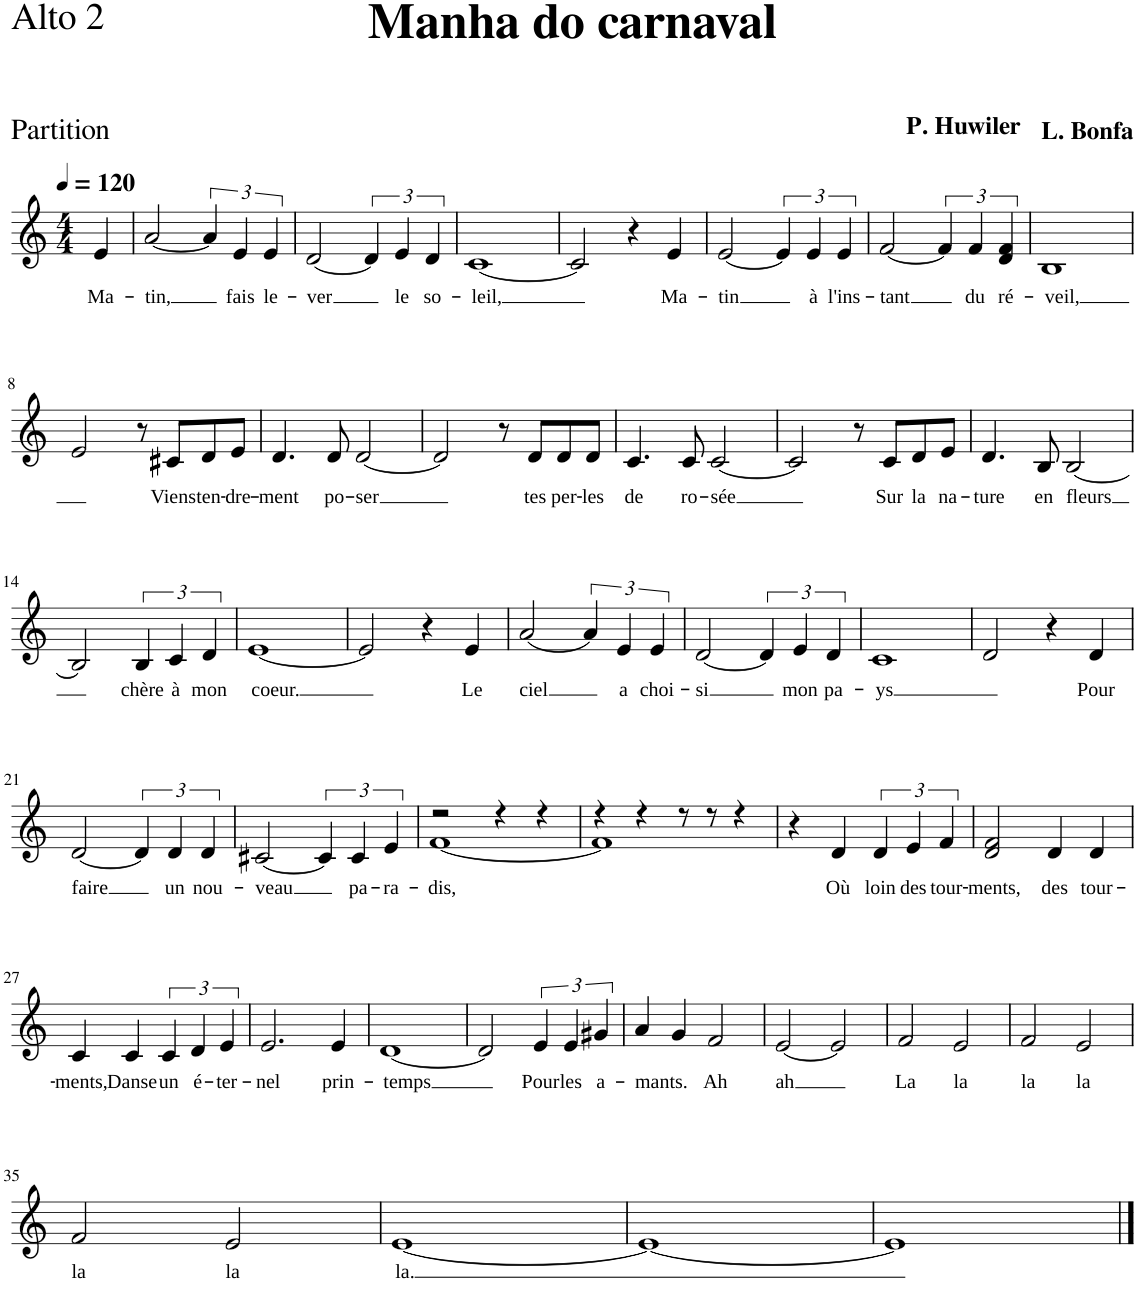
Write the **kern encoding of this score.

**kern	**text
*part1	*part1
*staff1	*staff1
*I"Alto 2	*
*I'Alto 2	*
*clefG2	*
*k[]	*
*M4/4	*
*MM120	*
=	=
!	!LO:LY:b
4e/	Ma-
=1	=1
!	!LO:LY:b
[2a/	-tin,
6a/]	.
!	!LO:LY:b
6e/	fais
!	!LO:LY:b
6e/	le-
=2	=2
!	!LO:LY:b
[2d/	-ver
6d/]	.
!	!LO:LY:b
6e/	le
!	!LO:LY:b
6d/	so-
=3	=3
!	!LO:LY:b
[1c	-leil,
=4	=4
2c/]	.
4r	.
!	!LO:LY:b
4e/	Ma-
=5	=5
!	!LO:LY:b
[2e/	-tin
6e/]	.
!	!LO:LY:b
6e/	à
!	!LO:LY:b
6e/	l'ins-
=6	=6
!	!LO:LY:b
[2f/	-tant
6f/]	.
!	!LO:LY:b
6f/	du
!	!LO:LY:b
6d/ 6f/	ré-
=7	=7
!	!LO:LY:b
1B	-veil,
!!LO:LB:g=z
=8	=8
2e/	.
8r	.
!	!LO:LY:b
8c#X/L	Viens
!	!LO:LY:b
8d/	ten-
!	!LO:LY:b
8e/J	-dre-
=9	=9
!	!LO:LY:b
4.d/	-ment
!	!LO:LY:b
8d/	po-
!	!LO:LY:b
[2d/	-ser
=10	=10
2d/]	.
8r	.
!	!LO:LY:b
8d/L	tes
!	!LO:LY:b
8d/	per-
!	!LO:LY:b
8d/J	-les
=11	=11
!	!LO:LY:b
4.c/	de
!	!LO:LY:b
8c/	ro-
!	!LO:LY:b
[2c/	-sée
=12	=12
2c/]	.
8r	.
!	!LO:LY:b
8c/L	Sur
!	!LO:LY:b
8d/	la
!	!LO:LY:b
8e/J	na-
=13	=13
!	!LO:LY:b
4.d/	-ture
!	!LO:LY:b
8B/	en
!	!LO:LY:b
[2B/	fleurs
!!LO:LB:g=z
=14	=14
2B/]	.
!	!LO:LY:b
6B/	chère
!	!LO:LY:b
6c/	à
!	!LO:LY:b
6d/	mon
=15	=15
!	!LO:LY:b
[1e	coeur.
=16	=16
2e/]	.
4r	.
!	!LO:LY:b
4e/	Le
=17	=17
!	!LO:LY:b
[2a/	ciel
6a/]	.
!	!LO:LY:b
6e/	a
!	!LO:LY:b
6e/	choi-
=18	=18
!	!LO:LY:b
[2d/	-si
6d/]	.
!	!LO:LY:b
6e/	mon
!	!LO:LY:b
6d/	pa-
=19	=19
!	!LO:LY:b
1c	-ys
=20	=20
2d/	.
4r	.
!	!LO:LY:b
4d/	Pour
!!LO:LB:g=z
=21	=21
!	!LO:LY:b
[2d/	faire
6d/]	.
!	!LO:LY:b
6d/	un
!	!LO:LY:b
6d/	nou-
=22	=22
!	!LO:LY:b
[2c#X/	-veau
6c#/]	.
!	!LO:LY:b
6c#/	pa-
!	!LO:LY:b
6e/	-ra-
=23	=23
!	!LO:LY:b
*^	*
2r	[<1f	-dis,
4r	.	.
4r	.	.
=24	=24	=24
4r	1f]	.
4r	.	.
8r	.	.
8r	.	.
4r	.	.
*v	*v	*
=25	=25
4r	.
!	!LO:LY:b
4d/	Où
!	!LO:LY:b
6d/	loin
!	!LO:LY:b
6e/	des
!	!LO:LY:b
6f/	tour-
=26	=26
!	!LO:LY:b
2d/ 2f/	-ments,
!	!LO:LY:b
4d/	des
!	!LO:LY:b
4d/	tour-
!!LO:LB:g=z
=27	=27
!	!LO:LY:b
4c/	-ments,
!	!LO:LY:b
4c/	Danse
!	!LO:LY:b
6c/	un
!	!LO:LY:b
6d/	é-
!	!LO:LY:b
6e/	-ter-
=28	=28
!	!LO:LY:b
2.e/	-nel
!	!LO:LY:b
4e/	prin-
=29	=29
!	!LO:LY:b
[1d	-temps
=30	=30
2d/]	.
!	!LO:LY:b
6e/	Pour
!	!LO:LY:b
6e/	les
!	!LO:LY:b
6g#X/	a-
=31	=31
!	!LO:LY:b
4a/	-mants.
4g/	.
!	!LO:LY:b
2f/	Ah
=32	=32
!	!LO:LY:b
[2e/	ah
2e/]	.
=33	=33
!	!LO:LY:b
2f/	La
!	!LO:LY:b
2e/	la
=34	=34
!	!LO:LY:b
2f/	la
!	!LO:LY:b
2e/	la
!!LO:LB:g=z
=35	=35
!	!LO:LY:b
2f/	la
!	!LO:LY:b
2e/	la
=36	=36
!	!LO:LY:b
[1e	la.
=37	=37
1e_	.
=38	=38
1e]	.
==	==
*-	*-
